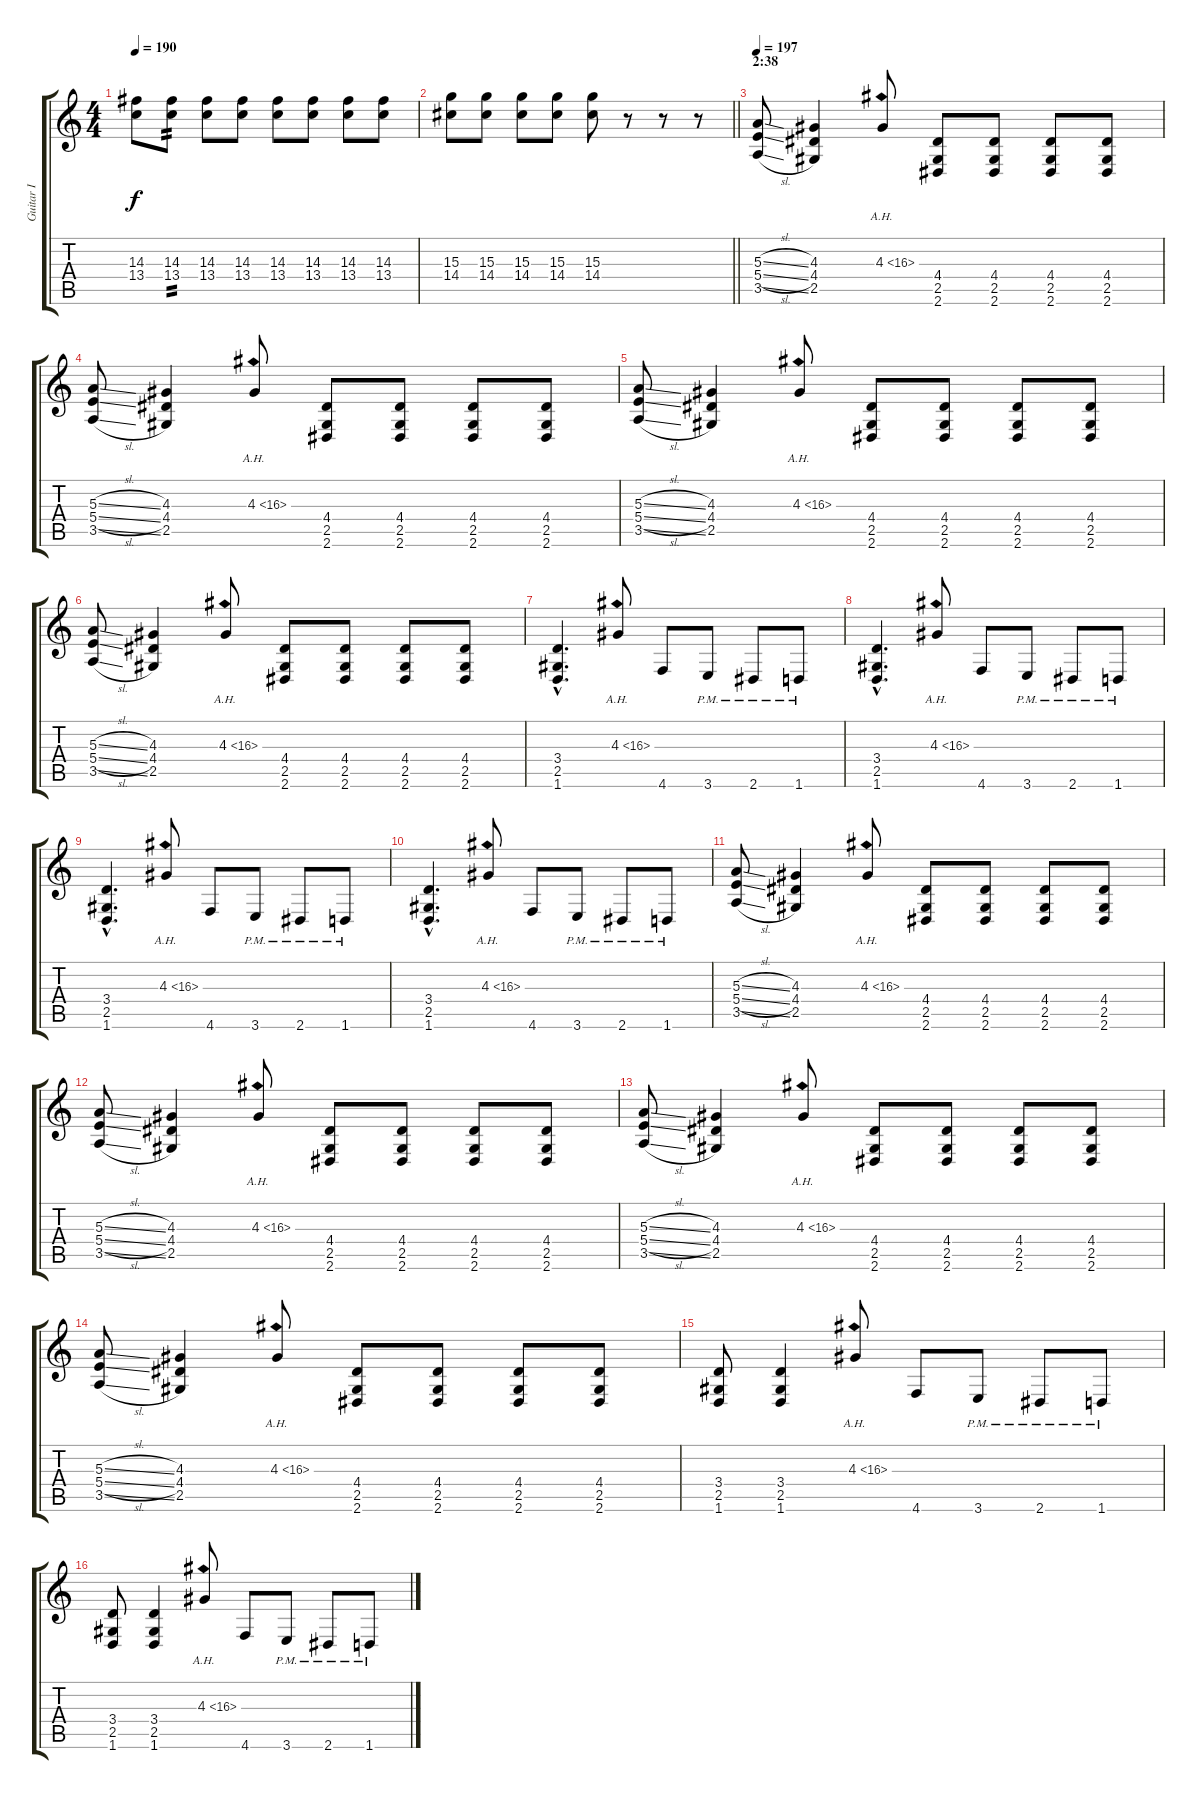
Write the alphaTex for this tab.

\track ("Guitar I" "Guitar I") {instrument distortionguitar}
\staff {score tabs}
\tuning (Db4 Ab3 E3 B2 Gb2 Db2) {hide}
\ts (4 4)
\tempo 190
\clef g2
\ks c
(14.3 13.4).8{dy f} (14.3 13.4).8{tp 2} (14.3 13.4).8 (14.3 13.4).8 (14.3 13.4).8 (14.3 13.4).8 (14.3 13.4).8 (14.3 13.4).8 |
\barLineRight lightlight
(15.3 14.4).8 (15.3 14.4).8 (15.3 14.4).8 (15.3 14.4).8 (15.3 14.4).8 r.8 r.8 r.8 |
\section ("" "2:38")
\tempo 197
(5.3{sl} 5.4{sl} 3.5{sl}).8 (4.3 4.4 2.5).4 4.3{ah 12}.8 (4.4 2.5 2.6).8 (4.4 2.5 2.6).8 (4.4 2.5 2.6).8 (4.4 2.5 2.6).8 |
(5.3{sl} 5.4{sl} 3.5{sl}).8 (4.3 4.4 2.5).4 4.3{ah 12}.8 (4.4 2.5 2.6).8 (4.4 2.5 2.6).8 (4.4 2.5 2.6).8 (4.4 2.5 2.6).8 |
(5.3{sl} 5.4{sl} 3.5{sl}).8 (4.3 4.4 2.5).4 4.3{ah 12}.8 (4.4 2.5 2.6).8 (4.4 2.5 2.6).8 (4.4 2.5 2.6).8 (4.4 2.5 2.6).8 |
(5.3{sl} 5.4{sl} 3.5{sl}).8 (4.3 4.4 2.5).4 4.3{ah 12}.8 (4.4 2.5 2.6).8 (4.4 2.5 2.6).8 (4.4 2.5 2.6).8 (4.4 2.5 2.6).8 |
(3.4{hac} 2.5{hac} 1.6{hac}).4{d} 4.3{ah 12}.8 4.6.8 3.6{pm}.8 2.6{pm}.8 1.6{pm}.8 |
(3.4{hac} 2.5{hac} 1.6{hac}).4{d} 4.3{ah 12}.8 4.6.8 3.6{pm}.8 2.6{pm}.8 1.6{pm}.8 |
(3.4{hac} 2.5{hac} 1.6{hac}).4{d} 4.3{ah 12}.8 4.6.8 3.6{pm}.8 2.6{pm}.8 1.6{pm}.8 |
(3.4{hac} 2.5{hac} 1.6{hac}).4{d} 4.3{ah 12}.8 4.6.8 3.6{pm}.8 2.6{pm}.8 1.6{pm}.8 |
(5.3{sl} 5.4{sl} 3.5{sl}).8 (4.3 4.4 2.5).4 4.3{ah 12}.8 (4.4 2.5 2.6).8 (4.4 2.5 2.6).8 (4.4 2.5 2.6).8 (4.4 2.5 2.6).8 |
(5.3{sl} 5.4{sl} 3.5{sl}).8 (4.3 4.4 2.5).4 4.3{ah 12}.8 (4.4 2.5 2.6).8 (4.4 2.5 2.6).8 (4.4 2.5 2.6).8 (4.4 2.5 2.6).8 |
(5.3{sl} 5.4{sl} 3.5{sl}).8 (4.3 4.4 2.5).4 4.3{ah 12}.8 (4.4 2.5 2.6).8 (4.4 2.5 2.6).8 (4.4 2.5 2.6).8 (4.4 2.5 2.6).8 |
(5.3{sl} 5.4{sl} 3.5{sl}).8 (4.3 4.4 2.5).4 4.3{ah 12}.8 (4.4 2.5 2.6).8 (4.4 2.5 2.6).8 (4.4 2.5 2.6).8 (4.4 2.5 2.6).8 |
(3.4 2.5 1.6).8 (3.4 2.5 1.6).4 4.3{ah 12}.8 4.6.8 3.6{pm}.8 2.6{pm}.8 1.6{pm}.8 |
(3.4 2.5 1.6).8 (3.4 2.5 1.6).4 4.3{ah 12}.8 4.6.8 3.6{pm}.8 2.6{pm}.8 1.6{pm}.8
